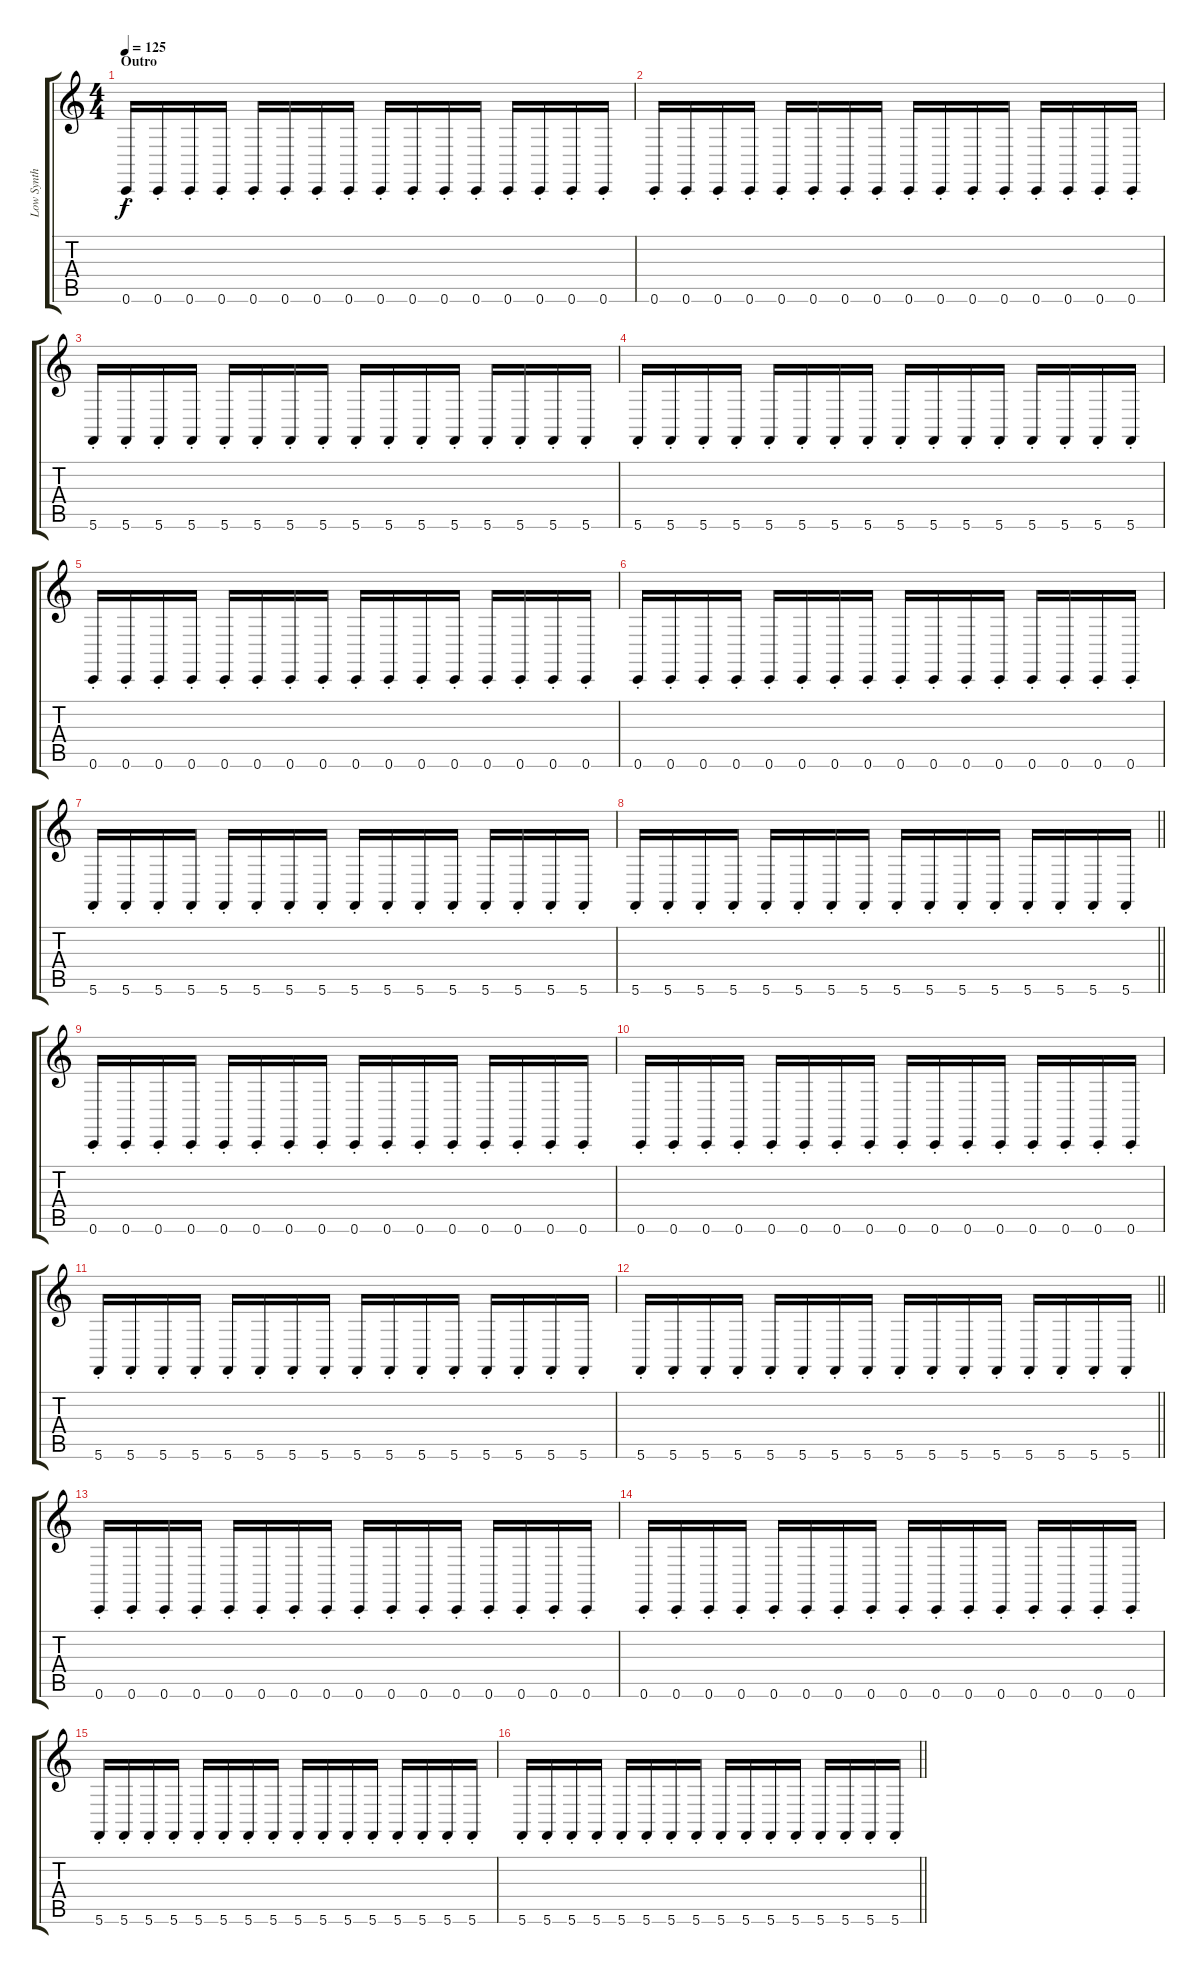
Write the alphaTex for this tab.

\track ("Low Synth (Gillian Gilbert)" "Low Synth ") {instrument lead8bassandlead}
\staff {score tabs}
\tuning (D4 A3 F3 C3 G2 C2) {hide}
\ts (4 4)
\section ("" "Outro")
\tempo 125
\clef g2
\ks c
0.6{st}.16{dy f} 0.6{st}.16 0.6{st}.16 0.6{st}.16 0.6{st}.16 0.6{st}.16 0.6{st}.16 0.6{st}.16 0.6{st}.16 0.6{st}.16 0.6{st}.16 0.6{st}.16 0.6{st}.16 0.6{st}.16 0.6{st}.16 0.6{st}.16 |
0.6{st}.16 0.6{st}.16 0.6{st}.16 0.6{st}.16 0.6{st}.16 0.6{st}.16 0.6{st}.16 0.6{st}.16 0.6{st}.16 0.6{st}.16 0.6{st}.16 0.6{st}.16 0.6{st}.16 0.6{st}.16 0.6{st}.16 0.6{st}.16 |
5.6{st}.16 5.6{st}.16 5.6{st}.16 5.6{st}.16 5.6{st}.16 5.6{st}.16 5.6{st}.16 5.6{st}.16 5.6{st}.16 5.6{st}.16 5.6{st}.16 5.6{st}.16 5.6{st}.16 5.6{st}.16 5.6{st}.16 5.6{st}.16 |
5.6{st}.16 5.6{st}.16 5.6{st}.16 5.6{st}.16 5.6{st}.16 5.6{st}.16 5.6{st}.16 5.6{st}.16 5.6{st}.16 5.6{st}.16 5.6{st}.16 5.6{st}.16 5.6{st}.16 5.6{st}.16 5.6{st}.16 5.6{st}.16 |
0.6{st}.16 0.6{st}.16 0.6{st}.16 0.6{st}.16 0.6{st}.16 0.6{st}.16 0.6{st}.16 0.6{st}.16 0.6{st}.16 0.6{st}.16 0.6{st}.16 0.6{st}.16 0.6{st}.16 0.6{st}.16 0.6{st}.16 0.6{st}.16 |
0.6{st}.16 0.6{st}.16 0.6{st}.16 0.6{st}.16 0.6{st}.16 0.6{st}.16 0.6{st}.16 0.6{st}.16 0.6{st}.16 0.6{st}.16 0.6{st}.16 0.6{st}.16 0.6{st}.16 0.6{st}.16 0.6{st}.16 0.6{st}.16 |
5.6{st}.16 5.6{st}.16 5.6{st}.16 5.6{st}.16 5.6{st}.16 5.6{st}.16 5.6{st}.16 5.6{st}.16 5.6{st}.16 5.6{st}.16 5.6{st}.16 5.6{st}.16 5.6{st}.16 5.6{st}.16 5.6{st}.16 5.6{st}.16 |
\barLineRight lightlight
5.6{st}.16 5.6{st}.16 5.6{st}.16 5.6{st}.16 5.6{st}.16 5.6{st}.16 5.6{st}.16 5.6{st}.16 5.6{st}.16 5.6{st}.16 5.6{st}.16 5.6{st}.16 5.6{st}.16 5.6{st}.16 5.6{st}.16 5.6{st}.16 |
0.6{st}.16 0.6{st}.16 0.6{st}.16 0.6{st}.16 0.6{st}.16 0.6{st}.16 0.6{st}.16 0.6{st}.16 0.6{st}.16 0.6{st}.16 0.6{st}.16 0.6{st}.16 0.6{st}.16 0.6{st}.16 0.6{st}.16 0.6{st}.16 |
0.6{st}.16 0.6{st}.16 0.6{st}.16 0.6{st}.16 0.6{st}.16 0.6{st}.16 0.6{st}.16 0.6{st}.16 0.6{st}.16 0.6{st}.16 0.6{st}.16 0.6{st}.16 0.6{st}.16 0.6{st}.16 0.6{st}.16 0.6{st}.16 |
5.6{st}.16 5.6{st}.16 5.6{st}.16 5.6{st}.16 5.6{st}.16 5.6{st}.16 5.6{st}.16 5.6{st}.16 5.6{st}.16 5.6{st}.16 5.6{st}.16 5.6{st}.16 5.6{st}.16 5.6{st}.16 5.6{st}.16 5.6{st}.16 |
\barLineRight lightlight
5.6{st}.16 5.6{st}.16 5.6{st}.16 5.6{st}.16 5.6{st}.16 5.6{st}.16 5.6{st}.16 5.6{st}.16 5.6{st}.16 5.6{st}.16 5.6{st}.16 5.6{st}.16 5.6{st}.16 5.6{st}.16 5.6{st}.16 5.6{st}.16 |
0.6{st}.16 0.6{st}.16 0.6{st}.16 0.6{st}.16 0.6{st}.16 0.6{st}.16 0.6{st}.16 0.6{st}.16 0.6{st}.16 0.6{st}.16 0.6{st}.16 0.6{st}.16 0.6{st}.16 0.6{st}.16 0.6{st}.16 0.6{st}.16 |
0.6{st}.16 0.6{st}.16 0.6{st}.16 0.6{st}.16 0.6{st}.16 0.6{st}.16 0.6{st}.16 0.6{st}.16 0.6{st}.16 0.6{st}.16 0.6{st}.16 0.6{st}.16 0.6{st}.16 0.6{st}.16 0.6{st}.16 0.6{st}.16 |
5.6{st}.16 5.6{st}.16 5.6{st}.16 5.6{st}.16 5.6{st}.16 5.6{st}.16 5.6{st}.16 5.6{st}.16 5.6{st}.16 5.6{st}.16 5.6{st}.16 5.6{st}.16 5.6{st}.16 5.6{st}.16 5.6{st}.16 5.6{st}.16 |
\barLineRight lightlight
5.6{st}.16 5.6{st}.16 5.6{st}.16 5.6{st}.16 5.6{st}.16 5.6{st}.16 5.6{st}.16 5.6{st}.16 5.6{st}.16 5.6{st}.16 5.6{st}.16 5.6{st}.16 5.6{st}.16 5.6{st}.16 5.6{st}.16 5.6{st}.16
